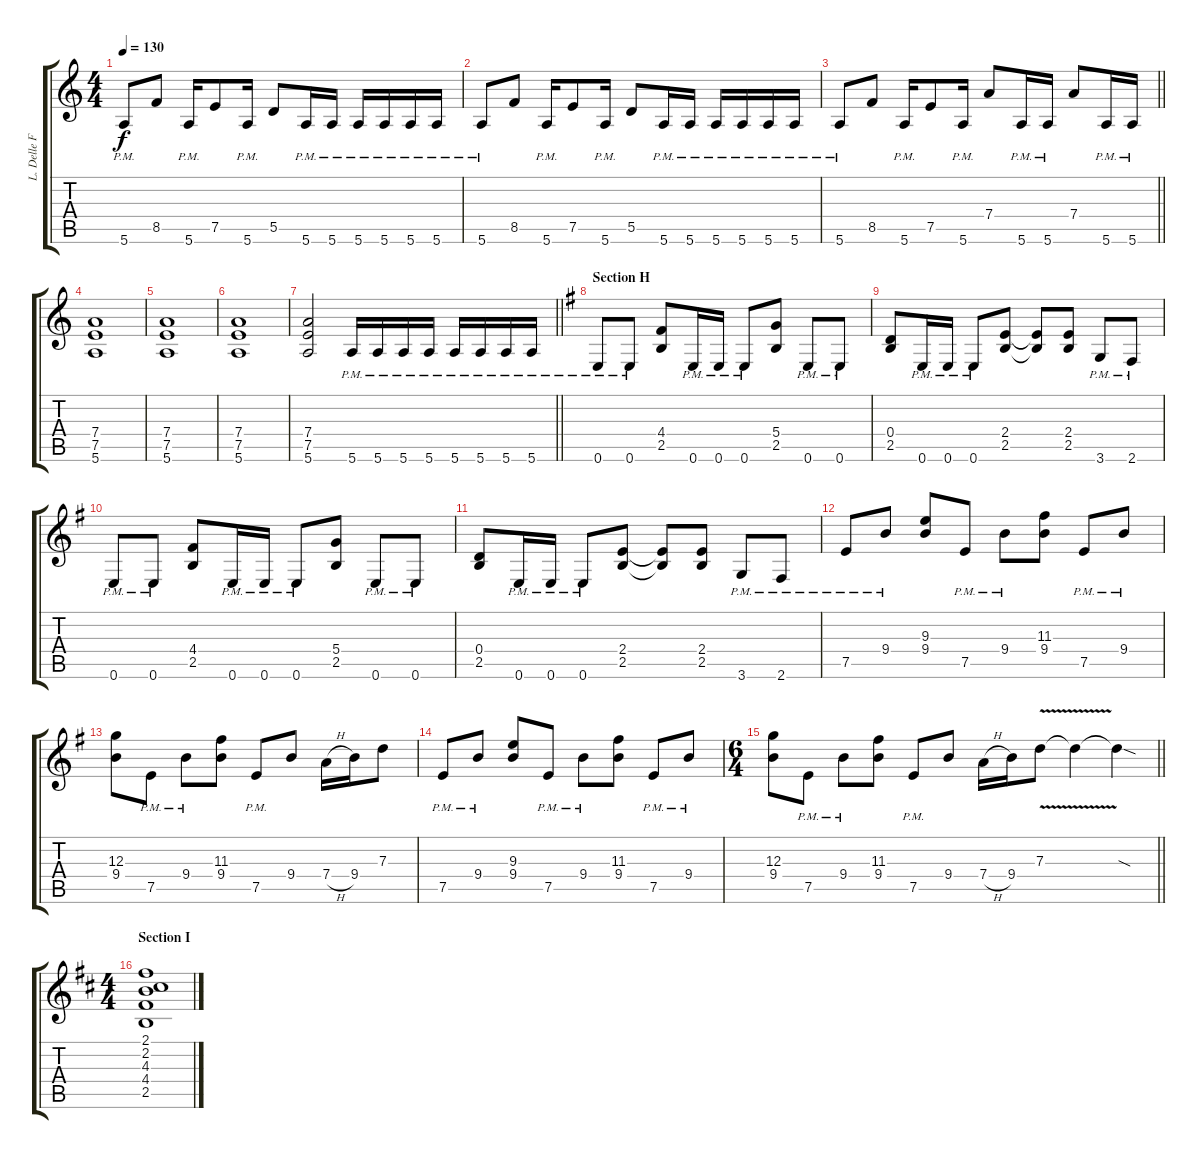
\track ("L. Delle Fave (Dist. Guitar L)" "L. Delle F") {instrument overdrivenguitar}
\staff {score tabs}
\tuning (E4 B3 G3 D3 A2 E2) {hide}
\ts (4 4)
\tempo 130
\clef g2
\ks aminor
5.6{pm}.8{dy f} 8.5.8 5.6{pm}.16 7.5.8 5.6{pm}.16 5.5.8 5.6{pm}.16 5.6{pm}.16 5.6{pm}.16 5.6{pm}.16 5.6{pm}.16 5.6{pm}.16 |
5.6{pm}.8 8.5.8 5.6{pm}.16 7.5.8 5.6{pm}.16 5.5.8 5.6{pm}.16 5.6{pm}.16 5.6{pm}.16 5.6{pm}.16 5.6{pm}.16 5.6{pm}.16 |
\barLineRight lightlight
5.6{pm}.8 8.5.8 5.6{pm}.16 7.5.8 5.6{pm}.16 7.4.8 5.6{pm}.16 5.6{pm}.16 7.4.8 5.6{pm}.16 5.6{pm}.16 |
(7.4 7.5 5.6).1{volume 9} |
(7.4 7.5 5.6).1 |
(7.4 7.5 5.6).1 |
\barLineRight lightlight
(7.4 7.5 5.6).2 5.6{pm}.16 5.6{pm}.16 5.6{pm}.16 5.6{pm}.16 5.6{pm}.16 5.6{pm}.16 5.6{pm}.16 5.6{pm}.16 |
\section ("" "Section H")
\ks eminor
0.6{pm}.8{volume 12} 0.6{pm}.8 (4.4 2.5).8 0.6{pm}.16 0.6{pm}.16 0.6{pm}.8 (5.4 2.5).8 0.6{pm}.8 0.6{pm}.8 |
(0.4 2.5).8 0.6{pm}.16 0.6{pm}.16 0.6{pm}.8 (2.4 2.5).8 (2.4{t} 2.5{t}).8 (2.4 2.5).8 3.6{pm}.8 2.6{pm}.8 |
0.6{pm}.8 0.6{pm}.8 (4.4 2.5).8 0.6{pm}.16 0.6{pm}.16 0.6{pm}.8 (5.4 2.5).8 0.6{pm}.8 0.6{pm}.8 |
(0.4 2.5).8 0.6{pm}.16 0.6{pm}.16 0.6{pm}.8 (2.4 2.5).8 (2.4{t} 2.5{t}).8 (2.4 2.5).8 3.6{pm}.8 2.6{pm}.8 |
7.5{pm}.8 9.4{pm}.8 (9.3 9.4).8 7.5{pm}.8 9.4{pm}.8 (11.3 9.4).8 7.5{pm}.8 9.4{pm}.8 |
(12.3 9.4).8 7.5{pm}.8 9.4{pm}.8 (11.3 9.4).8 7.5{pm}.8 9.4.8 7.4{h}.16 9.4.16 7.3.8 |
7.5{pm}.8 9.4{pm}.8 (9.3 9.4).8 7.5{pm}.8 9.4{pm}.8 (11.3 9.4).8 7.5{pm}.8 9.4{pm}.8 |
\ts (6 4)
\barLineRight lightlight
(12.3 9.4).8 7.5{pm}.8 9.4{pm}.8 (11.3 9.4).8 7.5{pm}.8 9.4.8 7.4{h}.16 9.4.16 7.3{v}.8 7.3{t}.4 7.3{sod t}.4 |
\ts (4 4)
\section ("" "Section I")
\ks bminor
(2.1 2.2 4.3 4.4 2.5).1{volume 0}
